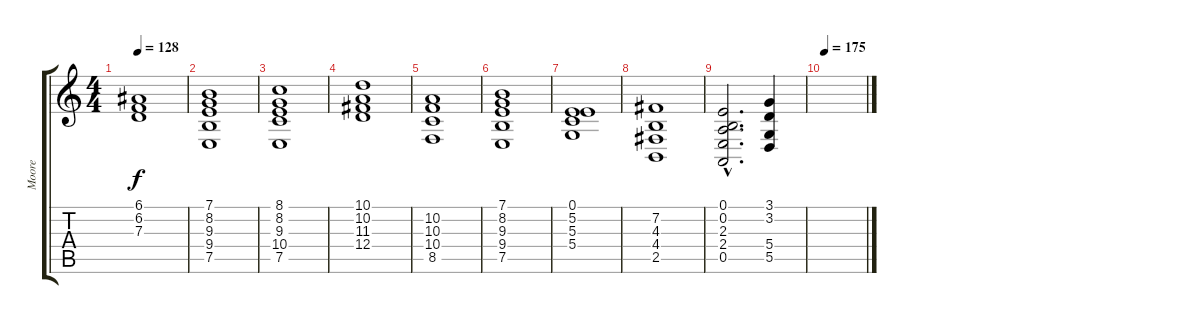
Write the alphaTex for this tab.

\track ("Moore" "Moore") {instrument stringensemble1}
\staff {score tabs}
\tuning (E4 B3 G3 D3 A2 E2) {hide}
\ts (4 4)
\tempo 128
\clef g2
\ks c
(6.1 6.2 7.3).1{dy f} |
(7.1 8.2 9.3 9.4 7.5).1 |
(8.1 8.2 9.3 10.4 7.5).1 |
(10.1 10.2 11.3 12.4).1 |
(10.2 10.3 10.4 8.5).1 |
(7.1 8.2 9.3 9.4 7.5).1 |
(0.1 5.2 5.3 5.4).1 |
(7.2 4.3 4.4 2.5).1 |
(0.1{hac} 0.2{hac} 2.3{hac} 2.4{hac} 0.5{hac}).2{d} (3.1 3.2 5.4 5.5).4 |
\tempo 175
